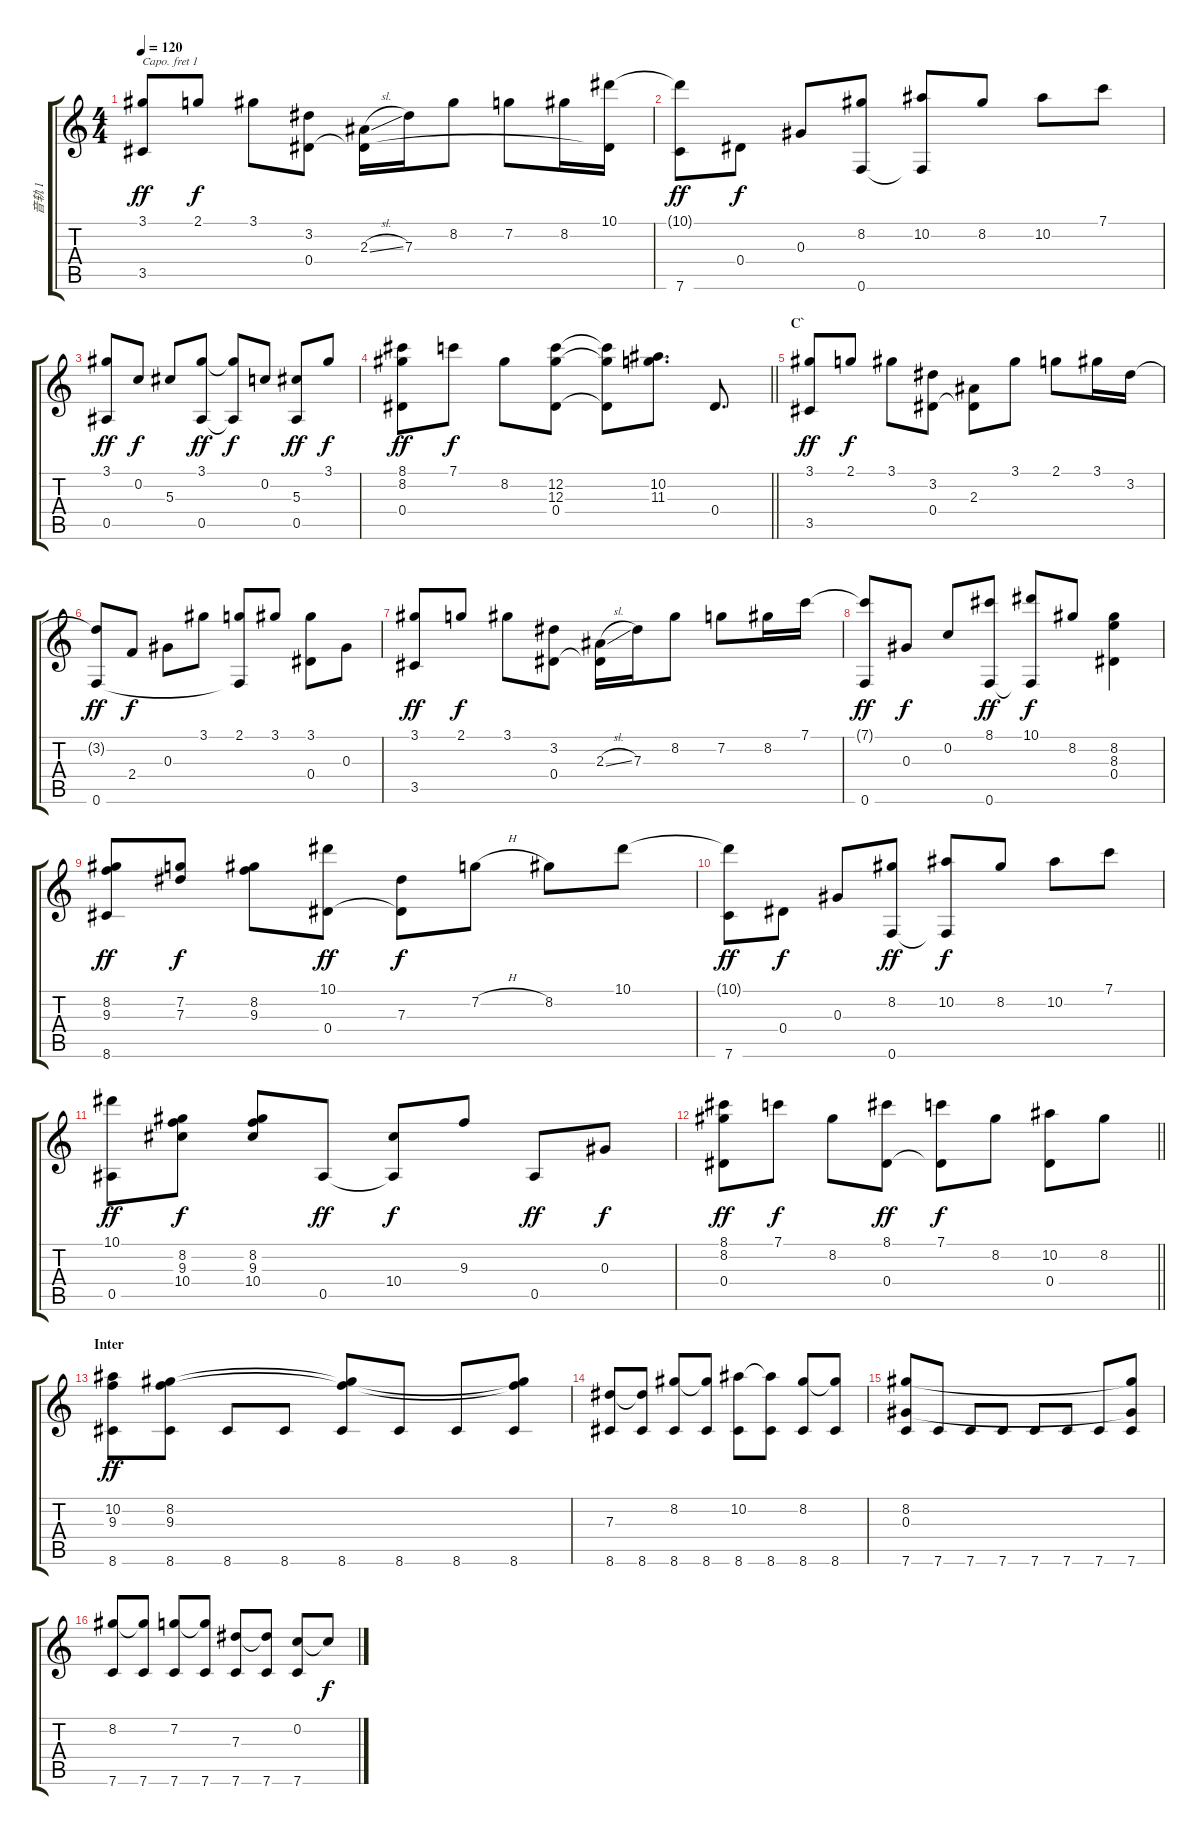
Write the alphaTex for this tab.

\track ("音轨 1" "音轨 1") {instrument acousticguitarsteel}
\staff {score tabs}
\capo 1
\tuning (E4 B3 G3 D3 A2 E2) {hide}
\ts (4 4)
\tempo 120
\clef g2
\ks c
(3.1 3.5).8{dy ff} 2.1.8{dy f} 3.1.8 (3.2 0.4).8 (2.3{sl} 0.4{t}).16 7.3.16 8.2.8 7.2.8 8.2.16 (10.1 0.4{t}).16 |
(10.1{t} 7.6).8{dy ff} 0.4.8{dy f} 0.3.8 (8.2 0.6).8 (10.2 0.6{t}).8 8.2.8 10.2.8 7.1.8 |
(3.1 0.5).8{dy ff} 0.2.8{dy f} 5.3.8 (3.1 0.5).8{dy ff} (3.1{t} 0.5{t}).8{dy f} 0.2.8 (5.3 0.5).8{dy ff} 3.1.8{dy f} |
\barLineRight lightlight
(8.1 8.2 0.4).8{dy ff} 7.1.8{dy f} 8.2.8 (12.2 12.3 0.4).8 (12.2{t} 12.3{t} 0.4{t}).8 (10.2 11.3).8{d} 0.4.8{d} |
\section ("" "C`")
(3.1 3.5).8{dy ff} 2.1.8{dy f} 3.1.8 (3.2 0.4).8 (2.3 0.4{t}).8 3.1.8 2.1.8 3.1.16 3.2.16 |
(3.2{t} 0.6).8{dy ff} 2.4.8{dy f} 0.3.8 3.1.8 (2.1 0.6{t}).8 3.1.8 (3.1 0.4).8 0.3.8 |
(3.1 3.5).8{dy ff} 2.1.8{dy f} 3.1.8 (3.2 0.4).8 (2.3{sl} 0.4{t}).16 7.3.16 8.2.8 7.2.8 8.2.16 7.1.16 |
(7.1{t} 0.6).8{dy ff} 0.3.8{dy f} 0.2.8 (8.1 0.6).8{dy ff} (10.1 0.6{t}).8{dy f} 8.2.8 (8.2 8.3 0.4).4 |
(8.2 9.3 8.6).8{dy ff} (7.2 7.3).8{dy f} (8.2 9.3).8 (10.1 0.4).8{dy ff} (7.3 0.4{t}).8{dy f} 7.2{h}.8 8.2.8 10.1.8 |
(10.1{t} 7.6).8{dy ff} 0.4.8{dy f} 0.3.8 (8.2 0.6).8{dy ff} (10.2 0.6{t}).8{dy f} 8.2.8 10.2.8 7.1.8 |
(10.1 0.5).8{dy ff} (8.2 9.3 10.4).8{dy f} (8.2 9.3 10.4).8 0.5.8{dy ff} (10.4 0.5{t}).8{dy f} 9.3.8 0.5.8{dy ff} 0.3.8{dy f} |
\barLineRight lightlight
(8.1 8.2 0.4).8{dy ff} 7.1.8{dy f} 8.2.8 (8.1 0.4).8{dy ff} (7.1 0.4{t}).8{dy f} 8.2.8 (10.2 0.4).8 8.2.8 |
\section ("" "Inter")
(10.2 9.3 8.6).8{dy ff} (8.2 9.3 8.6).8 8.6.8 8.6.8 (8.2{t} 9.3{t} 8.6).8 8.6.8 8.6.8 (8.2{t} 9.3{t} 8.6).8 |
(7.3 8.6).8 (7.3{t} 8.6).8 (8.2 8.6).8 (8.2{t} 8.6).8 (10.2 8.6).8 (10.2{t} 8.6).8 (8.2 8.6).8 (8.2{t} 8.6).8 |
(8.2 0.3 7.6).8 7.6.8 7.6.8 7.6.8 7.6.8 7.6.8 7.6.8 (8.2{t} 0.3{t} 7.6).8 |
(8.2 7.6).8 (8.2{t} 7.6).8 (7.2 7.6).8 (7.2{t} 7.6).8 (7.3 7.6).8 (7.3{t} 7.6).8 (0.2 7.6).8 0.2{t}.8{dy f}
